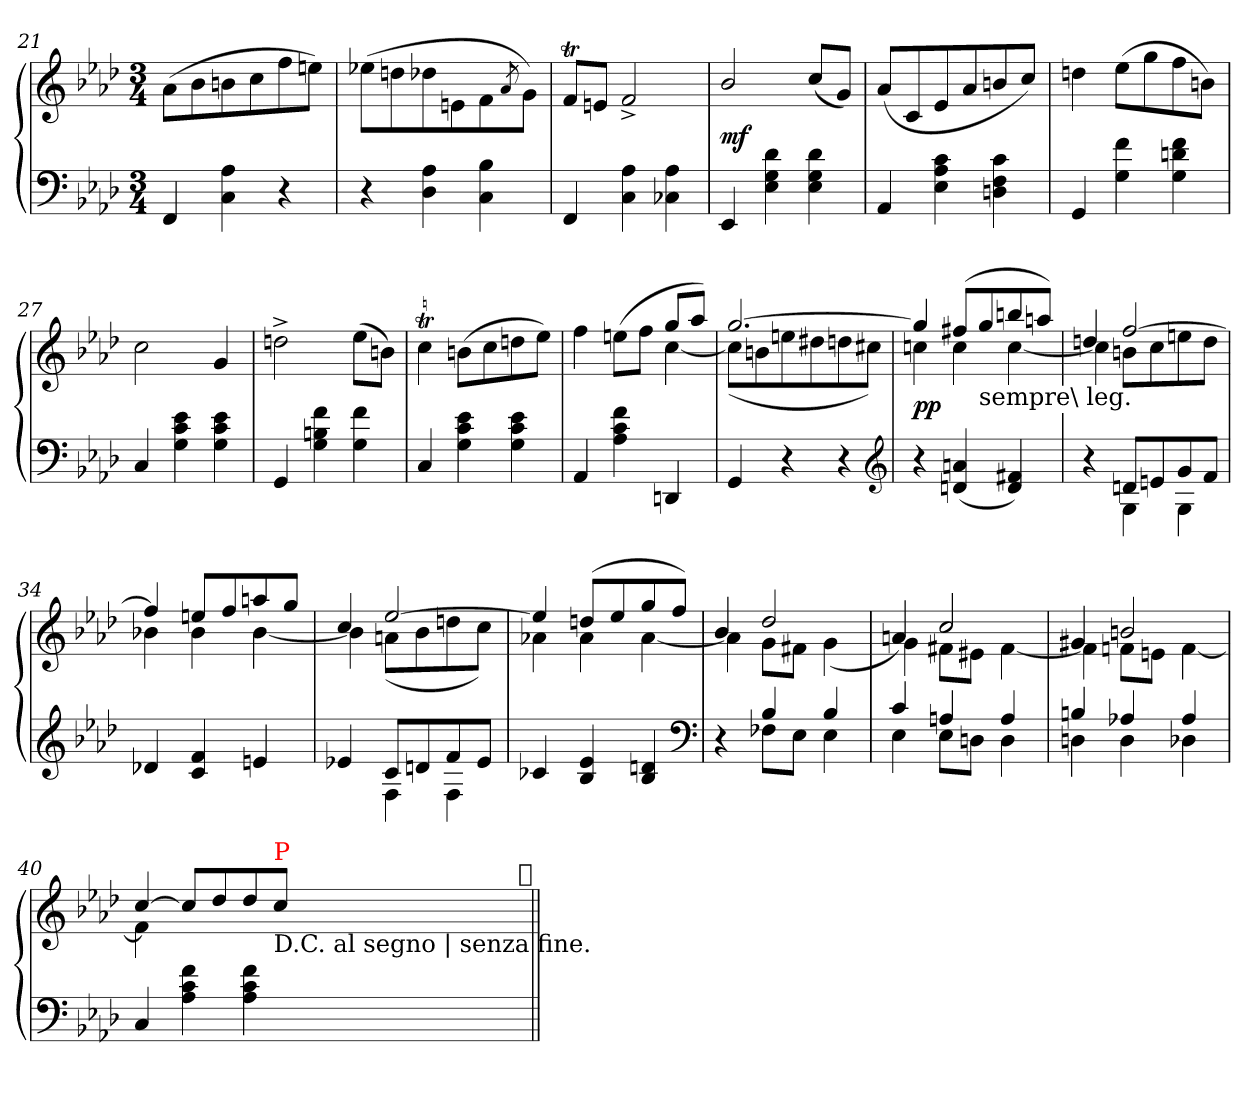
**kern	**kern	**dynam
*part1	*part1	*part1
*staff2	*staff1	*staff1/2
*clefF4	*clefG2	*
*k[b-e-a-d-]	*k[b-e-a-d-]	*
*M3/4	*M3/4	*
=21	=21	=21
4FF	(>8a-L	.
.	8b-	.
4A- 4C	8bn	.
.	8cc	.
4r	8ff	.
.	8eenJ)	.
=22	=22	=22
4r	(>8ee-X\L	.
.	8ddn\	.
4A- 4D-	8dd-X\	.
.	8en\	.
4B- 4C	8f\	.
.	8qa-	.
.	8g\J)	.
=23	=23	=23
4FF	8fTL	.
.	8enJ	.
4A- 4C	2f^<	.
4A- 4C-X	.	.
=24	=24	=24
4EE-	2b-/	mf
4d- 4G 4E-	.	.
4d- 4G 4E-	(<8ccL	.
.	8gJ)	.
=25	=25	=25
4AA-	(<8a-L	.
.	8c	.
4c 4A- 4E-	8e-	.
.	8a-	.
4c 4F 4Dn	8bn	.
.	8ccJ)	.
=26	=26	=26
4GG	4ddn	.
4f 4G	(>8ee-L	.
.	8gg	.
4f 4dn 4G	8ff	.
.	8bnJ)	.
=27	=27	=27
4C	2cc	.
4e- 4c 4G	.	.
4e- 4c 4G	4g	.
=28	=28	=28
4GG	2ddn^<	.
4f 4Bn 4G	.	.
4f 4G	(>8ee-L	.
.	8bnJ)	.
=29	=29	=29
4C	4ccT	.
4e- 4c 4G	(>8bnL	.
.	8cc	.
4e- 4c 4G	8ddn	.
.	8ee-J)	.
=30	=30	=30
*	*^	*
4AA-	4ff	4ryy	.
4f 4c 4A-	(>8eenL	4ryy	.
.	8ffJ	.	.
4DDn	8ggL	[4cc	.
.	8aa-J)	.	.
=31	=31	=31	=31
4GG	[2.gg	(>8ccL]	.
.	.	8bn	.
4r	.	8een	.
.	.	8dd#X	.
4r	.	8ddn	.
.	.	8cc#XJ)	.
*clefG2	*	*	*
=32	=32	=32	=32
4r	4gg]	4ccn	pp
(>4an 4dn	(>8ff#XL	4cc	.
!	!LO:TX:b:t=sempre\ leg.	!	!
.	8gg	.	.
4f#X 4d)	8bbn	[4cc	.
.	8aanJ)	.	.
=33	=33	=33	=33
*^	*	*	*
4r	4ryy	4ddn	4cc]	.
8dnL	4G	[2ff	8bnL	.
8en	.	.	8cc	.
8g	4G	.	8een	.
8fJ	.	.	8ddJ	.
*v	*v	*	*	*
=34	=34	=34	=34
4d-X	4ff]	4b-X	.
4f 4c	8eenL	4b-	.
.	8ff	.	.
4en	8aan	[4b-	.
.	8ggJ	.	.
=35	=35	=35	=35
*^	*	*	*
4e-X	4ryy	4cc	4b-]	.
8cL	4F	[2ee-	(<8anL	.
8dn	.	.	8b-	.
8f	4F	.	8ddn	.
8e-J	.	.	8ccJ)	.
*v	*v	*	*	*
=36	=36	=36	=36
4c-X	4ee-]	4a-X	.
4e- 4B-	(>8ddnL	4a-	.
.	8ee-	.	.
4dn 4B-	8gg	[4a-	.
.	8ffJ)	.	.
*clefF4	*	*	*
=37	=37	=37	=37
*^	*	*	*
4ryy	4r	4b-	4a-]	.
4B-/	8F-X\L	2dd-	8gL	.
.	8E-J	.	8f#XJ	.
4B-/	4E-	.	(<4g	.
=38	=38	=38	=38	=38
4c	4E-	4an)	4g	.
4An	8E-L	2cc	8f#XL	.
.	8DnJ	.	8e#XJ	.
4A	4D	.	[4f#	.
=39	=39	=39	=39	=39
4Bn	4Dn	4g#X	4f#]	.
4A-X	4D	2bn	8fnL	.
.	.	.	8enJ	.
4A-	4D-X	.	[4f	.
*v	*v	*	*	*
=40	=40	=40	=40
4C	[4cc	4f]	.
4f 4c 4A-	8cc/L]	4ryy	.
.	8dd-/	.	.
4f 4c 4A-	8dd-/	4ryy	.
!	!LO:TX:a:color=red:t=P	!	!
!	!LO:TX:b:t=D.C. al segno | senza fine.	!	!
.	8cc/J	.	.
*	*v	*v	*
!	!LO:TX:a:rj:t=𝄋	!
=||	=||	=||
*-	*-	*-
